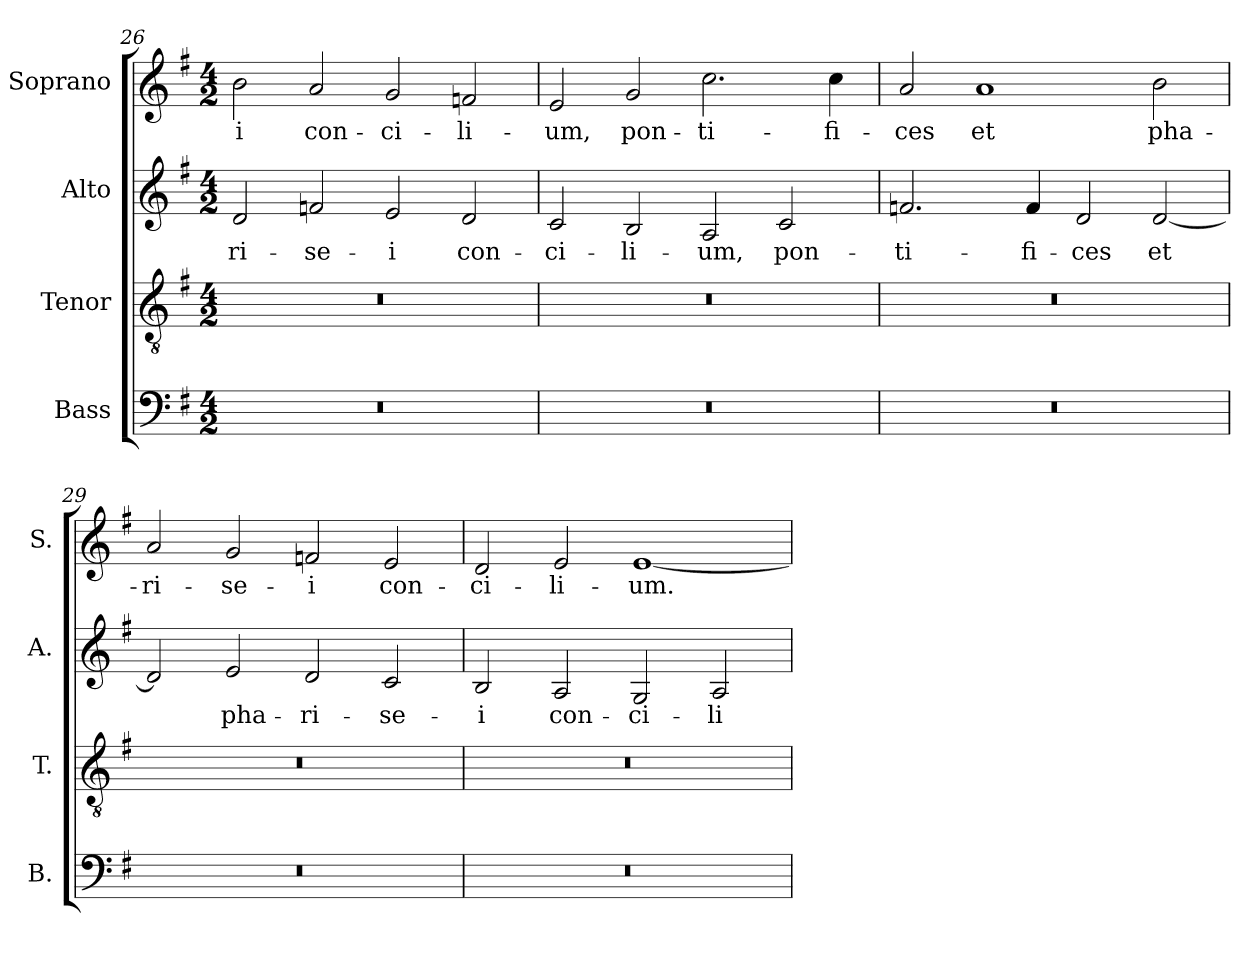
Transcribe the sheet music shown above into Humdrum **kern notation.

**kern	**kern	**kern	**text	**kern	**text
*part4	*part3	*part2	*part2	*part1	*part1
*staff4	*staff3	*staff2	*staff2	*staff1	*staff1
*I"Bass	*I"Tenor	*I"Alto	*	*I"Soprano	*
*I'B.	*I'T.	*I'A.	*	*I'S.	*
*clefF4	*clefGv2	*clefG2	*	*clefG2	*
*	*ITrd7c12	*	*	*	*
*k[f#]	*k[f#]	*k[f#]	*	*k[f#]	*
*G:	*G:	*G:	*	*G:	*
*M4/2	*M4/2	*M4/2	*	*M4/2	*
=26	=26	=26	=26	=26	=26
!LO:N:vis=1	!LO:N:vis=1	!	!	!	!
!	!	!	!LO:LY:b:color=#000000	!	!
!	!	!	!	!	!LO:LY:b:color=#000000
0r	0r	2di/	-ri-	2bi\	-i
!	!	!	!LO:LY:b:color=#000000	!	!
!	!	!	!	!	!LO:LY:b:color=#000000
.	.	2fni/	-se-	2ai/	con-
!	!	!	!LO:LY:b:color=#000000	!	!
!	!	!	!	!	!LO:LY:b:color=#000000
.	.	2ei/	-i	2gi/	-ci-
!	!	!	!LO:LY:b:color=#000000	!	!
!	!	!	!	!	!LO:LY:b:color=#000000
.	.	2di/	con-	2fni/	-li-
=27	=27	=27	=27	=27	=27
!LO:N:vis=1	!LO:N:vis=1	!	!	!	!
!	!	!	!LO:LY:b:color=#000000	!	!
!	!	!	!	!	!LO:LY:b:color=#000000
0r	0r	2ci/	-ci-	2ei/	-um,
!	!	!	!LO:LY:b:color=#000000	!	!
!	!	!	!	!	!LO:LY:b:color=#000000
.	.	2Bi/	-li-	2gi/	pon-
!	!	!	!LO:LY:b:color=#000000	!	!
!	!	!	!	!	!LO:LY:b:color=#000000
.	.	2Ai/	-um,	2.cci\	-ti-
!	!	!	!LO:LY:b:color=#000000	!	!
.	.	2ci/	pon-	.	.
!	!	!	!	!	!LO:LY:b:color=#000000
.	.	.	.	4cci\	-fi-
=28	=28	=28	=28	=28	=28
!LO:N:vis=1	!LO:N:vis=1	!	!	!	!
!	!	!	!LO:LY:b:color=#000000	!	!
!	!	!	!	!	!LO:LY:b:color=#000000
0r	0r	2.fni/	-ti-	2ai/	-ces
!	!	!	!	!	!LO:LY:b:color=#000000
.	.	.	.	1ai	et
!	!	!	!LO:LY:b:color=#000000	!	!
.	.	4fi/	-fi-	.	.
!	!	!	!LO:LY:b:color=#000000	!	!
.	.	2di/	-ces	.	.
!	!	!	!LO:LY:b:color=#000000	!	!
!	!	!	!	!	!LO:LY:b:color=#000000
.	.	[2di/	et	2bi\	pha-
=29	=29	=29	=29	=29	=29
!LO:N:vis=1	!LO:N:vis=1	!	!	!	!
!	!	!	!	!	!LO:LY:b:color=#000000
0r	0r	2di/]	.	2ai/	-ri-
!	!	!	!LO:LY:b:color=#000000	!	!
!	!	!	!	!	!LO:LY:b:color=#000000
.	.	2ei/	pha-	2gi/	-se-
!	!	!	!LO:LY:b:color=#000000	!	!
!	!	!	!	!	!LO:LY:b:color=#000000
.	.	2di/	-ri-	2fni/	-i
!	!	!	!LO:LY:b:color=#000000	!	!
!	!	!	!	!	!LO:LY:b:color=#000000
.	.	2ci/	-se-	2ei/	con-
=30	=30	=30	=30	=30	=30
!LO:N:vis=1	!LO:N:vis=1	!	!	!	!
!	!	!	!LO:LY:b:color=#000000	!	!
!	!	!	!	!	!LO:LY:b:color=#000000
0r	0r	2Bi/	-i	2di/	-ci-
!	!	!	!LO:LY:b:color=#000000	!	!
!	!	!	!	!	!LO:LY:b:color=#000000
.	.	2Ai/	con-	2ei/	-li-
!	!	!	!LO:LY:b:color=#000000	!	!
!	!	!	!	!	!LO:LY:b:color=#000000
.	.	2Gi/	-ci-	[1ei	-um.
!	!	!	!LO:LY:b:color=#000000	!	!
.	.	2Ai/	-li-	.	.
=	=	=	=	=	=
*-	*-	*-	*-	*-	*-
